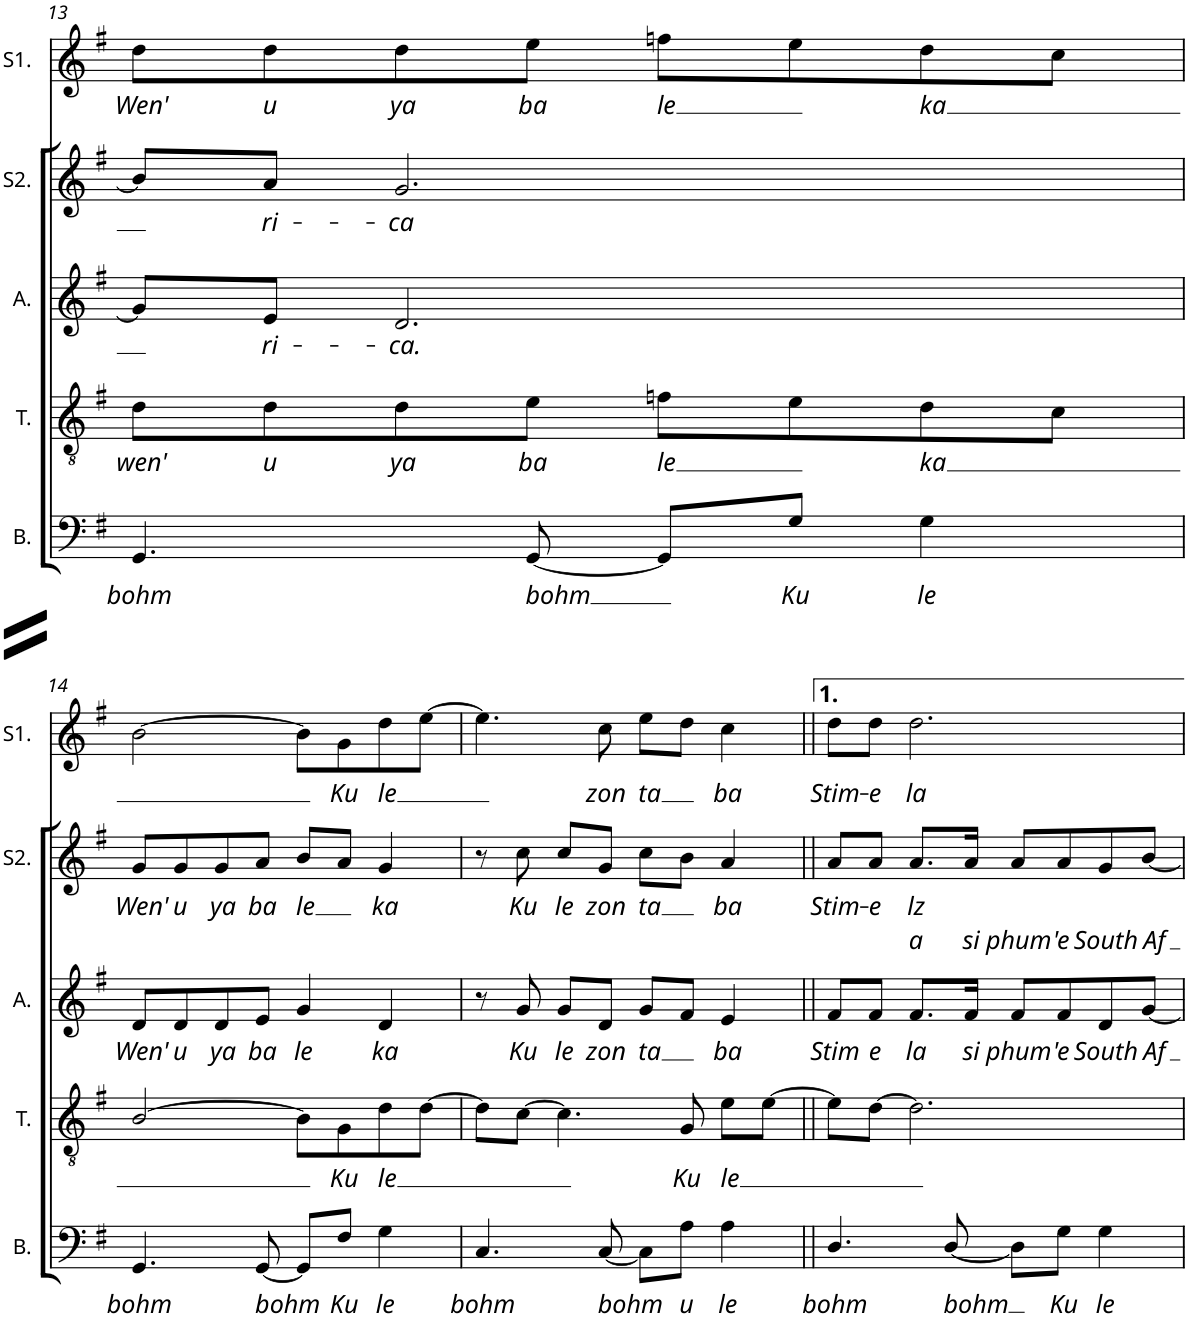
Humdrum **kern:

**kern	**text	**kern	**text	**kern	**text	**kern	**text	**text	**kern	**text
*part5	*part5	*part4	*part4	*part3	*part3	*part2	*part2	*part2	*part1	*part1
*staff5	*staff5	*staff4	*staff4	*staff3	*staff3	*staff2	*staff2	*staff2	*staff1	*staff1
*I"Baß	*	*I"Tenor	*	*I"Alt	*	*I"Soprane 2	*	*	*I"Soprano 1	*
*I'B.	*	*I'T.	*	*I'A.	*	*I'S2.	*	*	*I'S1.	*
!!LO:PB:g=z
*clefF4	*	*clefGv2	*	*clefG2	*	*clefG2	*	*	*clefG2	*
*k[f#]	*	*k[f#]	*	*k[f#]	*	*k[f#]	*	*	*k[f#]	*
*M4/4	*	*M4/4	*	*M4/4	*	*M4/4	*	*	*M4/4	*
*met(c)	*	*met(c)	*	*met(c)	*	*met(c)	*	*	*met(c)	*
=13	=13	=13	=13	=13	=13	=13	=13	=13	=13	=13
!	!LO:LY:b	!	!LO:LY:b	!	!	!	!	!	!	!LO:LY:b
4.GG/	bohm	8d\L	wen'	8g/L]	.	8b/L]	.	.	8dd\L	Wen'
!	!	!	!LO:LY:b	!	!LO:LY:b	!	!LO:LY:b	!	!	!LO:LY:b
.	.	8d\	u	8e/J	ri-	8a/J	ri-	.	8dd\	u
!	!	!	!LO:LY:b	!	!LO:LY:b	!	!LO:LY:b	!	!	!LO:LY:b
.	.	8d\	ya	2.d/	-ca.	2.g/	-ca	.	8dd\	ya
!	!LO:LY:b	!	!LO:LY:b	!	!	!	!	!	!	!LO:LY:b
[<8GG/	bohm	8e\J	ba	.	.	.	.	.	8ee\J	ba
!	!	!	!LO:LY:b	!	!	!	!	!	!	!LO:LY:b
8GG/L]	.	8fn\L	le	.	.	.	.	.	8ffn\L	le
!	!LO:LY:b	!	!	!	!	!	!	!	!	!
8G/J	Ku	8e\	.	.	.	.	.	.	8ee\	.
!	!LO:LY:b	!	!LO:LY:b	!	!	!	!	!	!	!LO:LY:b
4G\	le	8d\	ka	.	.	.	.	.	8dd\	ka
.	.	8c\J	.	.	.	.	.	.	8cc\J	.
!!LO:LB:g=z
=14	=14	=14	=14	=14	=14	=14	=14	=14	=14	=14
!	!LO:LY:b	!	!	!	!LO:LY:b	!	!LO:LY:b	!	!	!
4.GG/	bohm	[2B/	.	8d/L	Wen'	8g/L	Wen'	.	[2b\	.
!	!	!	!	!	!LO:LY:b	!	!LO:LY:b	!	!	!
.	.	.	.	8d/	u	8g/	u	.	.	.
!	!	!	!	!	!LO:LY:b	!	!LO:LY:b	!	!	!
.	.	.	.	8d/	ya	8g/	ya	.	.	.
!	!LO:LY:b	!	!	!	!LO:LY:b	!	!LO:LY:b	!	!	!
[<8GG/	bohm	.	.	8e/J	ba	8a/J	ba	.	.	.
!	!	!	!	!	!LO:LY:b	!	!LO:LY:b	!	!	!
8GG/L]	.	8B\L]	.	4g/	le	8b/L	le	.	8b\L]	.
!	!LO:LY:b	!	!LO:LY:b	!	!	!	!	!	!	!LO:LY:b
8F#/J	Ku	8G\	Ku	.	.	8a/J	.	.	8g\	Ku
!	!LO:LY:b	!	!LO:LY:b	!	!LO:LY:b	!	!LO:LY:b	!	!	!LO:LY:b
4G\	le	8d\	le	4d/	ka	4g/	ka	.	8dd\	le
.	.	[8d\J	.	.	.	.	.	.	[8ee\J	.
=15	=15	=15	=15	=15	=15	=15	=15	=15	=15	=15
!	!LO:LY:b	!	!	!	!	!	!	!	!	!
4.C/	bohm	8d\L]	.	8r	.	8r	.	.	4.ee\]	.
!	!	!	!	!	!LO:LY:b	!	!LO:LY:b	!	!	!
.	.	[>8c\J	.	8g/	Ku	8cc\	Ku	.	.	.
!	!	!	!	!	!LO:LY:b	!	!LO:LY:b	!	!	!
.	.	4.c\]	.	8g/L	le	8cc/L	le	.	.	.
!	!LO:LY:b	!	!	!	!LO:LY:b	!	!LO:LY:b	!	!	!LO:LY:b
[<8C/	bohm	.	.	8d/J	zon	8g/J	zon	.	8cc\	zon
!	!	!	!	!	!LO:LY:b	!	!LO:LY:b	!	!	!LO:LY:b
8C\L]	.	.	.	8g/L	ta	8cc\L	ta	.	8ee\L	ta
!	!LO:LY:b	!	!LO:LY:b	!	!	!	!	!	!	!
8A\J	u	8G/	Ku	8f#/J	.	8b\J	.	.	8dd\J	.
!	!LO:LY:b	!	!LO:LY:b	!	!LO:LY:b	!	!LO:LY:b	!	!	!LO:LY:b
4A\	le	8e\L	le	4e/	ba	4a/	ba	.	4cc\	ba
.	.	[>8e\J	.	.	.	.	.	.	.	.
=16||	=16||	=16||	=16||	=16||	=16||	=16||	=16||	=16||	=16||	=16||
!	!LO:LY:b	!	!	!	!LO:LY:b	!	!LO:LY:b	!	!	!LO:LY:b
4.D/	bohm	8e\L]	.	8f#/L	Stim	8a/L	Stim-	.	8dd\L	Stim-
!	!	!	!	!	!LO:LY:b	!	!LO:LY:b	!	!	!LO:LY:b
.	.	[>8d\J	.	8f#/J	e	8a/J	-e	.	8dd\J	-e
!	!	!	!	!	!LO:LY:b	!	!LO:LY:b	!LO:LY:b	!	!LO:LY:b
.	.	2.d\]	.	8.f#/L	la	8.a/L	lz	a	2.dd\	la
!	!LO:LY:b	!	!	!	!	!	!	!	!	!
[<8D/	bohm	.	.	.	.	.	.	.	.	.
!	!	!	!	!	!LO:LY:b	!	!	!LO:LY:b	!	!
.	.	.	.	16f#/Jk	si	16a/Jk	.	si	.	.
!	!	!	!	!	!LO:LY:b	!	!	!LO:LY:b	!	!
8D\L]	.	.	.	8f#/L	phum	8a/L	.	phum	.	.
!	!LO:LY:b	!	!	!	!LO:LY:b	!	!	!LO:LY:b	!	!
8G\J	Ku	.	.	8f#/	'e	8a/	.	'e	.	.
!	!LO:LY:b	!	!	!	!LO:LY:b	!	!	!LO:LY:b	!	!
4G\	le	.	.	8d/	South	8g/	.	South	.	.
!	!	!	!	!	!LO:LY:b	!	!	!LO:LY:b	!	!
.	.	.	.	[8g/J	Af	[8b/J	.	Af	.	.
=	=	=	=	=	=	=	=	=	=	=
*-	*-	*-	*-	*-	*-	*-	*-	*-	*-	*-
